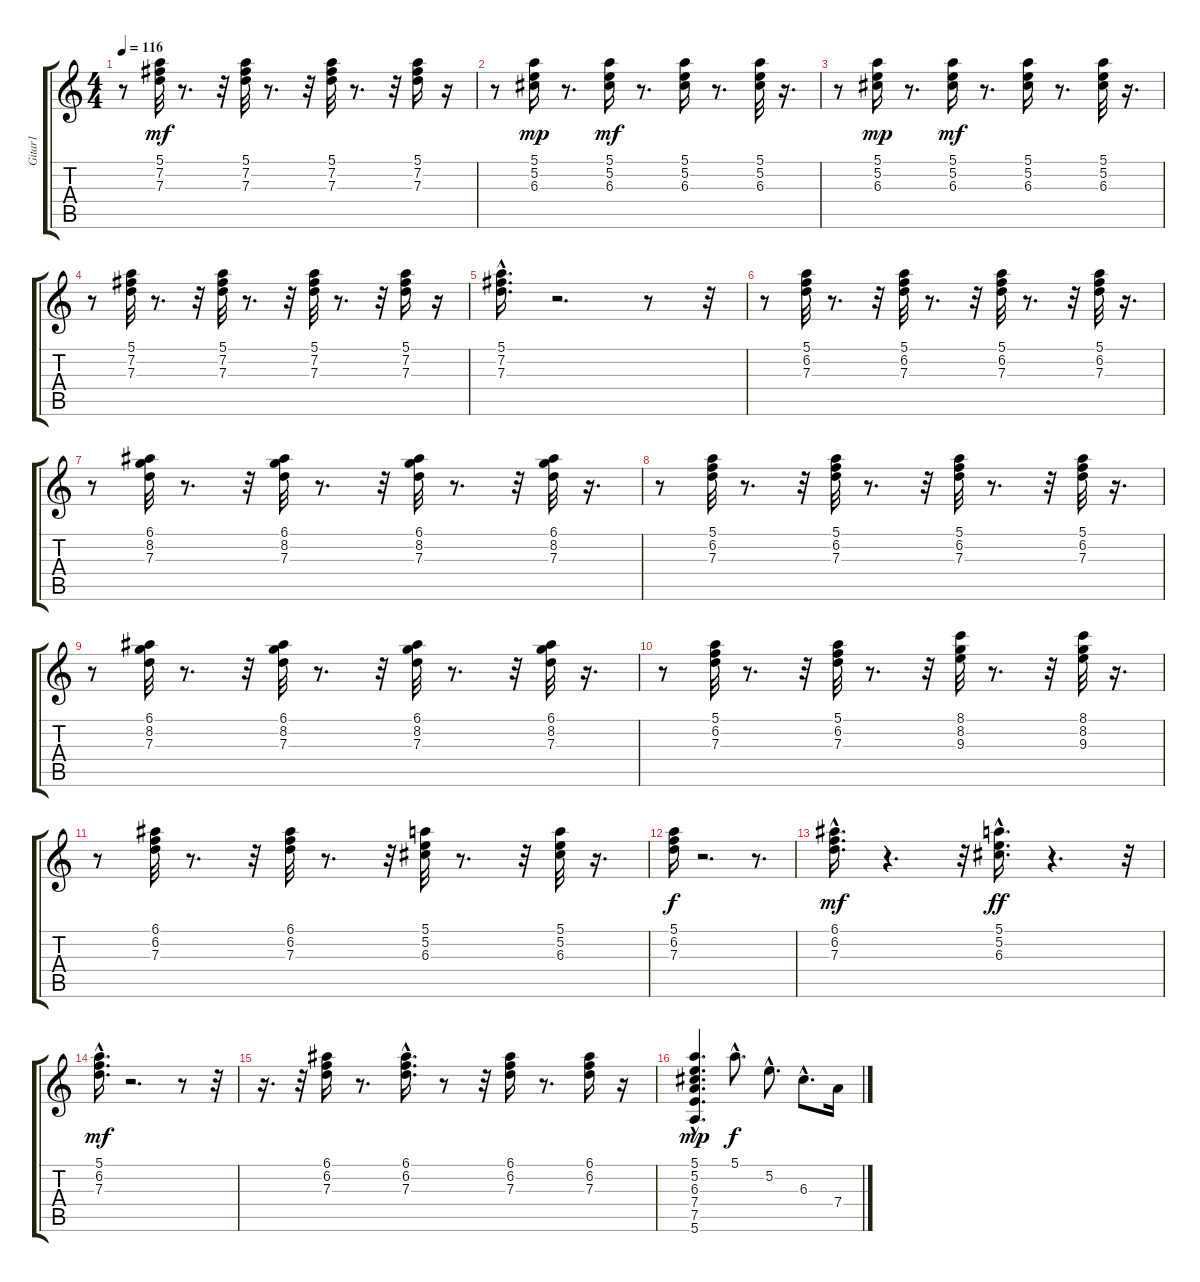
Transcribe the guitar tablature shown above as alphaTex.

\track ("Gitar1" "Gitar1") {instrument electricguitarclean}
\staff {score tabs}
\tuning (E4 B3 G3 D3 A2 E2) {hide}
\ts (4 4)
\tempo 116
\clef g2
\ks c
r.8{dy mf} (5.1 7.2 7.3).32 r.8{d} r.32 (5.1 7.2 7.3).32 r.8{d} r.32 (5.1 7.2 7.3).32 r.8{d} r.32 (5.1 7.2 7.3).16 r.16 |
r.8 (5.1 5.2 6.3).16{dy mp} r.8{d} (5.1 5.2 6.3).16{dy mf} r.8{d} (5.1 5.2 6.3).16 r.8{d} (5.1 5.2 6.3).32 r.16{d} |
r.8 (5.1 5.2 6.3).16{dy mp} r.8{d} (5.1 5.2 6.3).16{dy mf} r.8{d} (5.1 5.2 6.3).16 r.8{d} (5.1 5.2 6.3).32 r.16{d} |
r.8 (5.1 7.2 7.3).32 r.8{d} r.32 (5.1 7.2 7.3).32 r.8{d} r.32 (5.1 7.2 7.3).32 r.8{d} r.32 (5.1 7.2 7.3).16 r.16 |
(5.1{hac} 7.2{hac} 7.3{hac}).16{d} r.2{d} r.8 r.32 |
r.8 (5.1 6.2 7.3).32 r.8{d} r.32 (5.1 6.2 7.3).32 r.8{d} r.32 (5.1 6.2 7.3).32 r.8{d} r.32 (5.1 6.2 7.3).32 r.16{d} |
r.8 (6.1 8.2 7.3).32 r.8{d} r.32 (6.1 8.2 7.3).32 r.8{d} r.32 (6.1 8.2 7.3).32 r.8{d} r.32 (6.1 8.2 7.3).32 r.16{d} |
r.8 (5.1 6.2 7.3).32 r.8{d} r.32 (5.1 6.2 7.3).32 r.8{d} r.32 (5.1 6.2 7.3).32 r.8{d} r.32 (5.1 6.2 7.3).32 r.16{d} |
r.8 (6.1 8.2 7.3).32 r.8{d} r.32 (6.1 8.2 7.3).32 r.8{d} r.32 (6.1 8.2 7.3).32 r.8{d} r.32 (6.1 8.2 7.3).32 r.16{d} |
r.8 (5.1 6.2 7.3).32 r.8{d} r.32 (5.1 6.2 7.3).32 r.8{d} r.32 (8.1 8.2 9.3).32 r.8{d} r.32 (8.1 8.2 9.3).32 r.16{d} |
r.8 (6.1 6.2 7.3).32 r.8{d} r.32 (6.1 6.2 7.3).32 r.8{d} r.32 (5.1 5.2 6.3).32 r.8{d} r.32 (5.1 5.2 6.3).32 r.16{d} |
(5.1 6.2 7.3).16{dy f} r.2{d} r.8{d} |
(6.1{hac} 6.2{hac} 7.3{hac}).16{d dy mf} r.4{d} r.32 (5.1{hac} 5.2{hac} 6.3{hac}).16{d dy ff} r.4{d} r.32 |
(5.1{hac} 6.2{hac} 7.3{hac}).16{d dy mf} r.2{d} r.8 r.32 |
r.16{d} r.32 (6.1 6.2 7.3).16 r.8{d} (6.1{hac} 6.2 7.3).16{d} r.8 r.32 (6.1 6.2 7.3).16 r.8{d} (6.1 6.2 7.3).16 r.16 |
(5.1{hac} 5.2{hac} 6.3{hac} 7.4{hac} 7.5{hac} 5.6{hac}).4{d dy mp} 5.1{hac}.8{d dy f} 5.2{hac}.8{d} 6.3{hac}.8{d} 7.4.16
